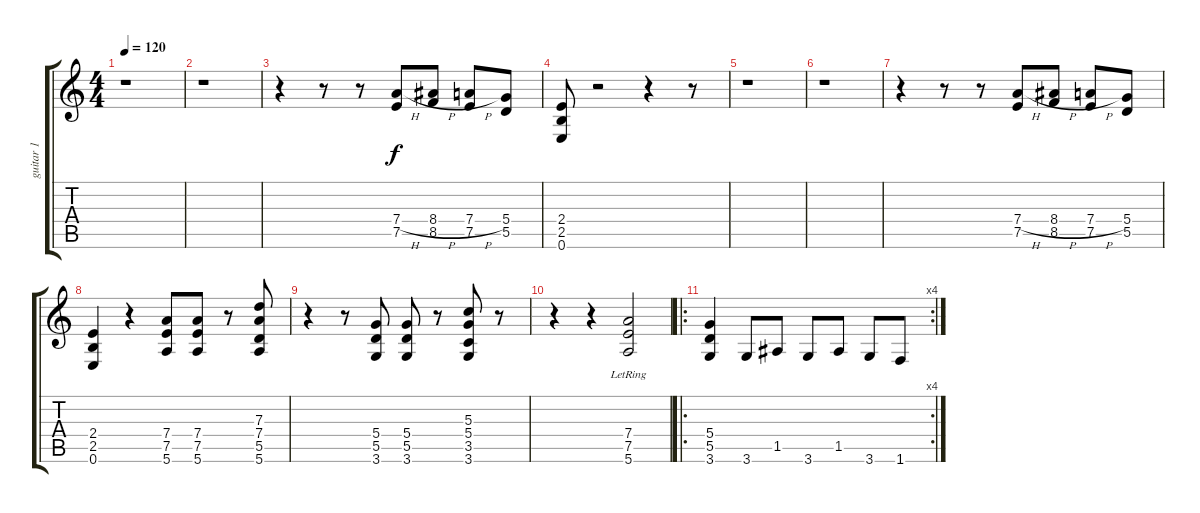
\track ("guitar 1" "guitar 1") {instrument distortionguitar}
\staff {score tabs}
\tuning (E4 B3 G3 D3 A2 E2) {hide}
\ts (4 4)
\tempo 120
\clef g2
\ks c
r.1{dy f} |
r.1 |
r.4 r.8 r.8 (7.4{h} 7.5).8 (8.4{h} 8.5).8 (7.4{h} 7.5).8 (5.4 5.5).8 |
(2.4 2.5 0.6).8 r.2 r.4 r.8 |
r.1 |
r.1 |
r.4 r.8 r.8 (7.4{h} 7.5).8 (8.4{h} 8.5).8 (7.4{h} 7.5).8 (5.4 5.5).8 |
(2.4 2.5 0.6).4 r.4 (7.4 7.5 5.6).8 (7.4 7.5 5.6).8 r.8 (7.3 7.4 5.5 5.6).8 |
r.4 r.8 (5.4 5.5 3.6).8 (5.4 5.5 3.6).8 r.8 (5.3 5.4 3.5 3.6).8 r.8 |
r.4 r.4 (7.4{lr} 7.5 5.6).2 |
\ro
\rc 4
(5.4 5.5 3.6).4 3.6.8 1.5.8 3.6.8 1.5.8 3.6.8 1.6.8
